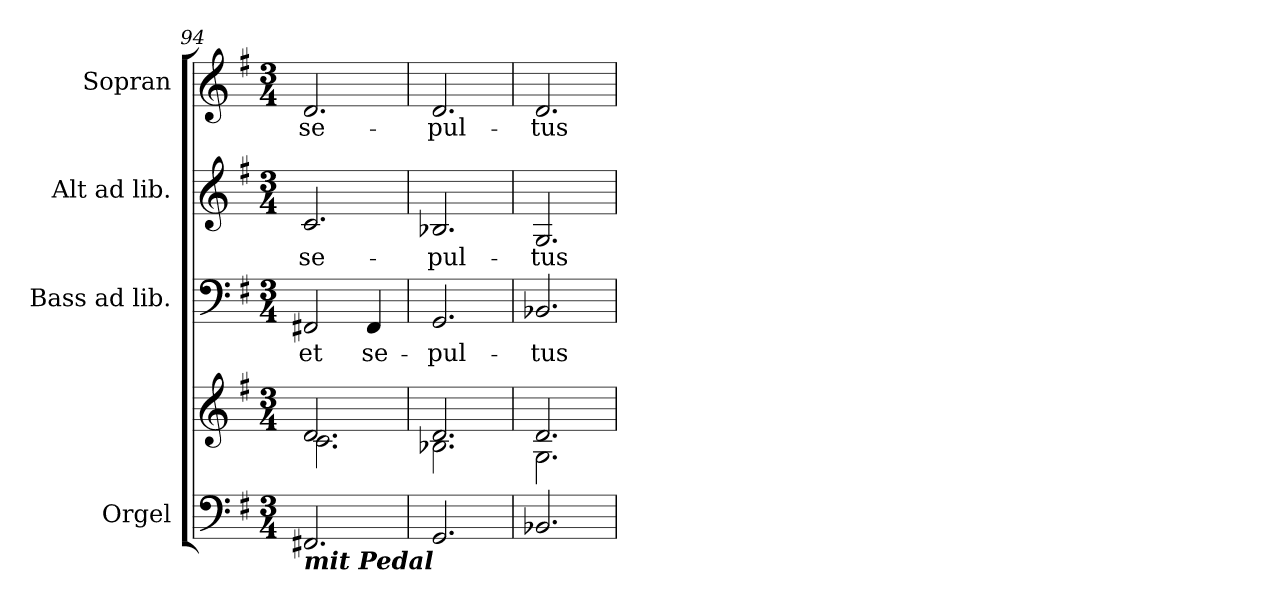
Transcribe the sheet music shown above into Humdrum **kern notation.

**kern	**kern	**kern	**text	**kern	**text	**kern	**text
*part4	*part4	*part3	*part3	*part2	*part2	*part1	*part1
*staff5	*staff4	*staff3	*staff3	*staff2	*staff2	*staff1	*staff1
*I"Orgel	*	*I"Bass ad lib.	*	*I"Alt ad lib.	*	*I"Sopran	*
*I'Org.	*	*I'B.	*	*I'A.	*	*I'S.	*
*clefF4	*clefG2	*clefF4	*	*clefG2	*	*clefG2	*
*k[f#]	*k[f#]	*k[f#]	*	*k[f#]	*	*k[f#]	*
*G:	*G:	*G:	*	*G:	*	*G:	*
*M3/4	*M3/4	*M3/4	*	*M3/4	*	*M3/4	*
=94	=94	=94	=94	=94	=94	=94	=94
*	*^	*	*	*	*	*	*
!LO:TX:b:Bi:t=mit Pedal	!	!	!	!	!	!	!	!
!	!	!	!	!LO:LY:b	!	!LO:LY:b	!	!LO:LY:b
2.FF#X/	2.d/	2.c\	2FF#X/	et	2.c/	se-	2.d/	se-
!	!	!	!	!LO:LY:b	!	!	!	!
.	.	.	4FF#/	se-	.	.	.	.
=95	=95	=95	=95	=95	=95	=95	=95	=95
!	!	!	!	!LO:LY:b	!	!LO:LY:b	!	!LO:LY:b
2.GG/	2.d/	2.B-X\	2.GG/	-pul-	2.B-X/	-pul-	2.d/	-pul-
=96	=96	=96	=96	=96	=96	=96	=96	=96
!	!	!	!	!LO:LY:b	!	!LO:LY:b	!	!LO:LY:b
2.BB-X/	2.d/	2.G\	2.BB-X/	-tus	2.G/	-tus	2.d/	-tus
*	*v	*v	*	*	*	*	*	*
=	=	=	=	=	=	=	=
*-	*-	*-	*-	*-	*-	*-	*-
